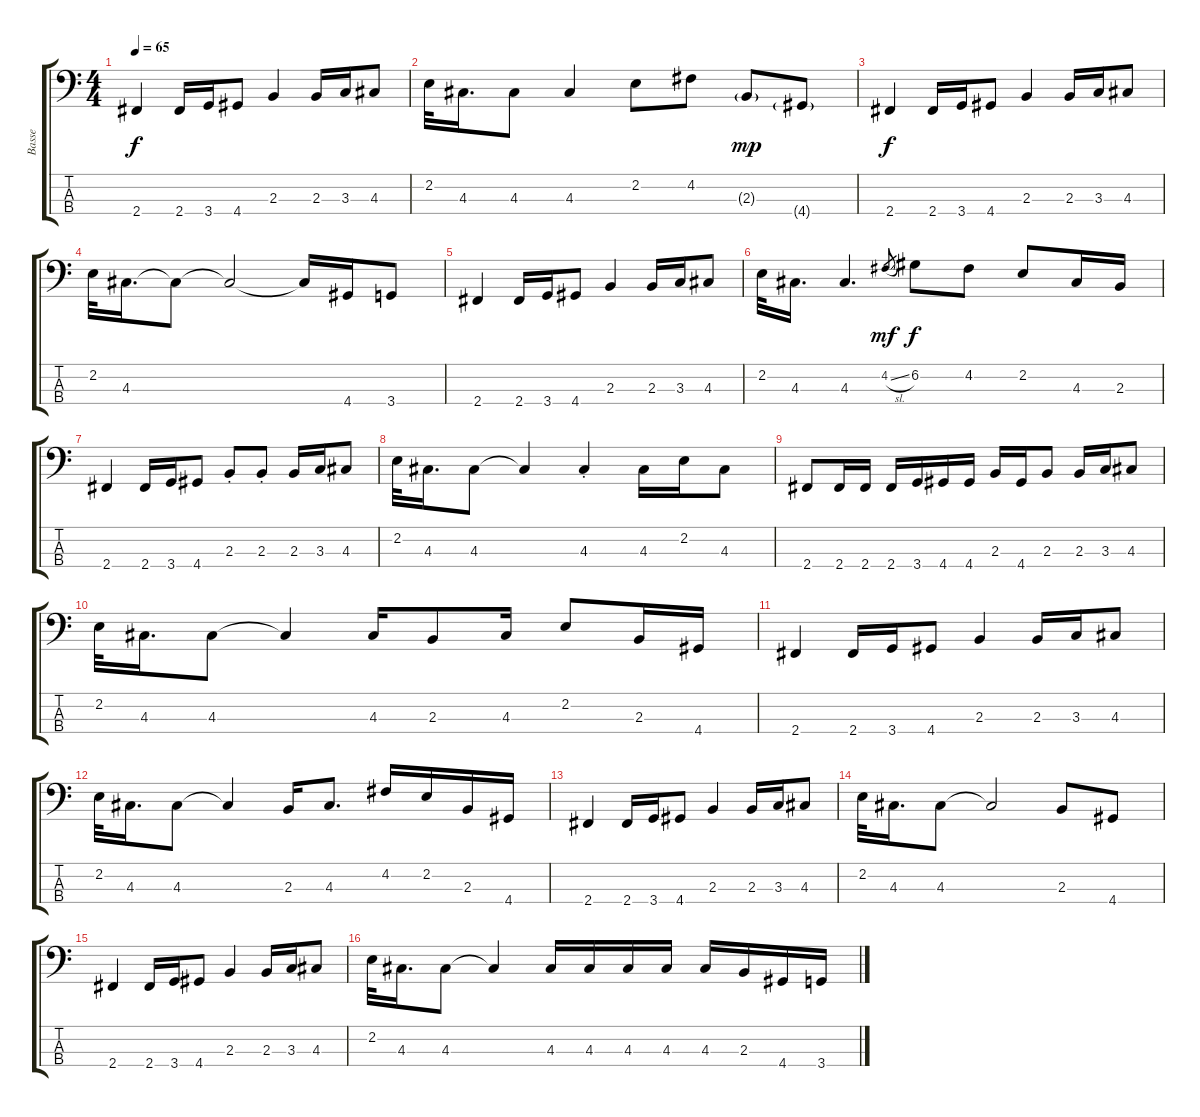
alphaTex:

\track ("Basse" "Basse") {instrument electricbassfinger}
\staff {score tabs}
\tuning (G2 D2 A1 E1) {hide}
\ts (4 4)
\tempo 65
\clef f4
\ks c
2.4.4{dy f} 2.4.16 3.4.16 4.4.8 2.3.4 2.3.16 3.3.16 4.3.8 |
2.2.32 4.3.16{d} 4.3.8 4.3.4 2.2.8 4.2.8 2.3{g}.8{dy mp} 4.4{g}.8 |
2.4.4{dy f} 2.4.16 3.4.16 4.4.8 2.3.4 2.3.16 3.3.16 4.3.8 |
2.2.32 4.3.16{d} 4.3{t}.8 4.3{t}.2 4.3{t}.16 4.4.16 3.4.8 |
2.4.4 2.4.16 3.4.16 4.4.8 2.3.4 2.3.16 3.3.16 4.3.8 |
2.2.32 4.3.16{d} 4.3.4{d} 4.2{sl}.8{gr dy mf} 6.2.8{dy f} 4.2.8 2.2.8 4.3.16 2.3.16 |
2.4.4 2.4.16 3.4.16 4.4.8 2.3{st}.8 2.3{st}.8 2.3.16 3.3.16 4.3.8 |
2.2.32 4.3.16{d} 4.3.8 4.3{t}.4 4.3{st}.4 4.3.16 2.2.16 4.3.8 |
2.4.8 2.4.16 2.4.16 2.4.16 3.4.16 4.4.16 4.4.16 2.3.16 4.4.16 2.3.8 2.3.16 3.3.16 4.3.8 |
2.2.32 4.3.16{d} 4.3.8 4.3{t}.4 4.3.16 2.3.8 4.3.16 2.2.8 2.3.16 4.4.16 |
2.4.4 2.4.16 3.4.16 4.4.8 2.3.4 2.3.16 3.3.16 4.3.8 |
2.2.32 4.3.16{d} 4.3.8 4.3{t}.4 2.3.16 4.3.8{d} 4.2.16 2.2.16 2.3.16 4.4.16 |
2.4.4 2.4.16 3.4.16 4.4.8 2.3.4 2.3.16 3.3.16 4.3.8 |
2.2.32 4.3.16{d} 4.3.8 4.3{t}.2 2.3.8 4.4.8 |
2.4.4 2.4.16 3.4.16 4.4.8 2.3.4 2.3.16 3.3.16 4.3.8 |
2.2.32 4.3.16{d} 4.3.8 4.3{t}.4 4.3.16 4.3.16 4.3.16 4.3.16 4.3.16 2.3.16 4.4.16 3.4.16
